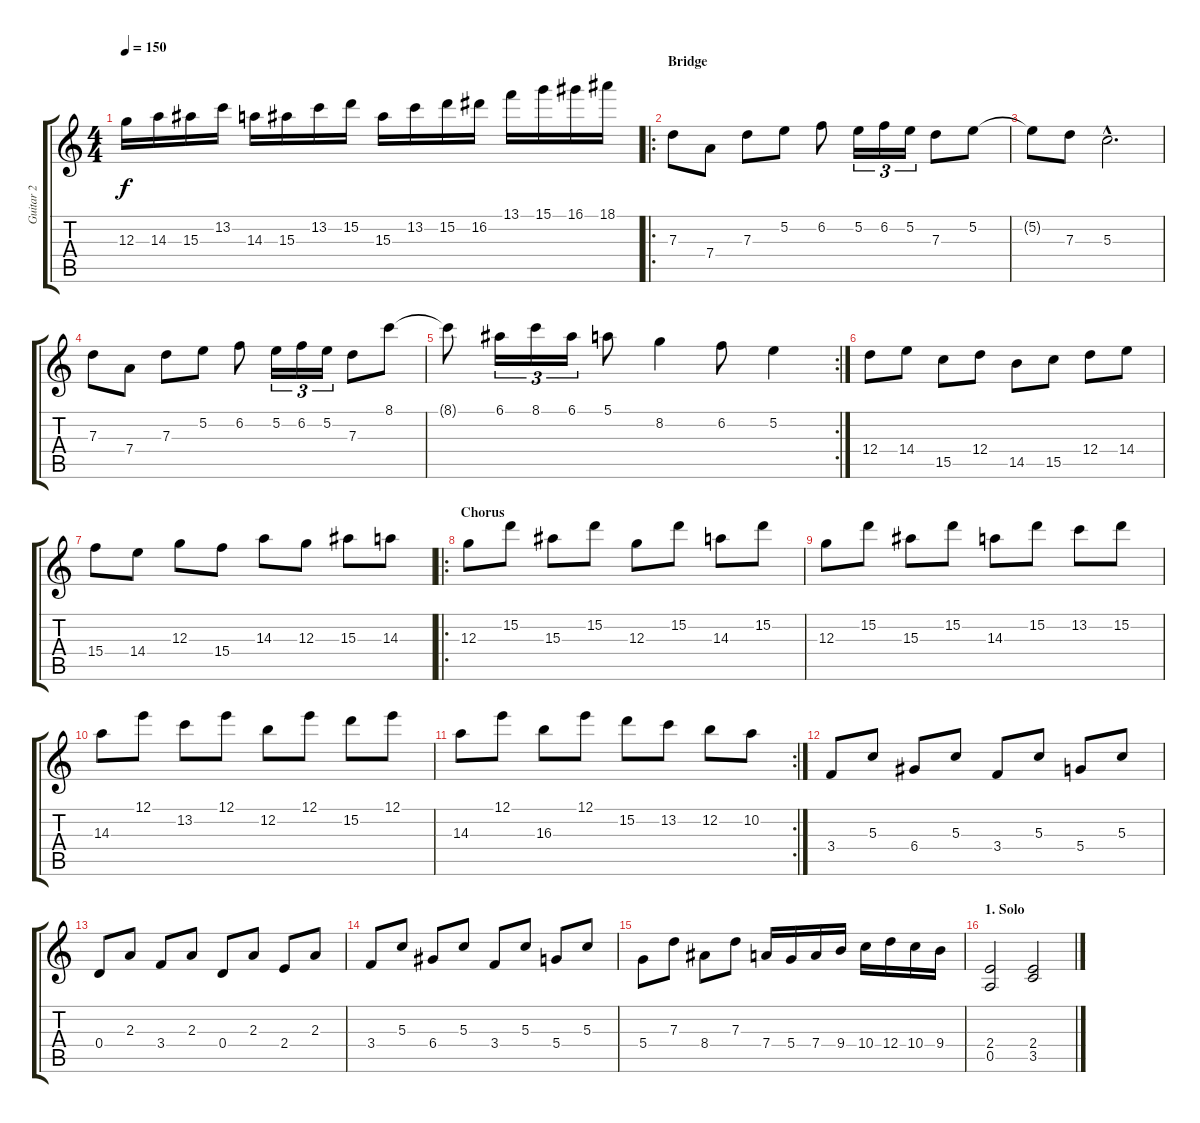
\track ("Guitar 2" "Guitar 2") {instrument distortionguitar}
\staff {score tabs}
\tuning (E4 B3 G3 D3 A2 E2) {hide}
\ts (4 4)
\tempo 150
\clef g2
\ks c
12.3.16{dy f} 14.3.16 15.3.16 13.2.16 14.3.16 15.3.16 13.2.16 15.2.16 15.3.16 13.2.16 15.2.16 16.2.16 13.1.16 15.1.16 16.1.16 18.1.16 |
\ro
\section ("" "Bridge")
7.3.8 7.4.8 7.3.8 5.2.8 6.2.8 5.2.16{tu (3 2)} 6.2.16{tu (3 2)} 5.2.16{tu (3 2)} 7.3.8 5.2.8 |
5.2{t}.8 7.3.8 5.3{hac}.2{d} |
7.3.8 7.4.8 7.3.8 5.2.8 6.2.8 5.2.16{tu (3 2)} 6.2.16{tu (3 2)} 5.2.16{tu (3 2)} 7.3.8 8.1.8 |
\rc 2
8.1{t}.8 6.1.16{tu (3 2)} 8.1.16{tu (3 2)} 6.1.16{tu (3 2)} 5.1.8 8.2.4 6.2.8 5.2.4 |
12.4.8 14.4.8 15.5.8 12.4.8 14.5.8 15.5.8 12.4.8 14.4.8 |
15.4.8 14.4.8 12.3.8 15.4.8 14.3.8 12.3.8 15.3.8 14.3.8 |
\ro
\section ("" "Chorus")
12.3.8 15.2.8 15.3.8 15.2.8 12.3.8 15.2.8 14.3.8 15.2.8 |
12.3.8 15.2.8 15.3.8 15.2.8 14.3.8 15.2.8 13.2.8 15.2.8 |
14.3.8 12.1.8 13.2.8 12.1.8 12.2.8 12.1.8 15.2.8 12.1.8 |
\rc 2
14.3.8 12.1.8 16.3.8 12.1.8 15.2.8 13.2.8 12.2.8 10.2.8 |
3.4.8 5.3.8 6.4.8 5.3.8 3.4.8 5.3.8 5.4.8 5.3.8 |
0.4.8 2.3.8 3.4.8 2.3.8 0.4.8 2.3.8 2.4.8 2.3.8 |
3.4.8 5.3.8 6.4.8 5.3.8 3.4.8 5.3.8 5.4.8 5.3.8 |
5.4.8 7.3.8 8.4.8 7.3.8 7.4.16 5.4.16 7.4.16 9.4.16 10.4.16 12.4.16 10.4.16 9.4.16 |
\section ("" "1. Solo")
(2.4 0.5).2 (2.4 3.5).2
